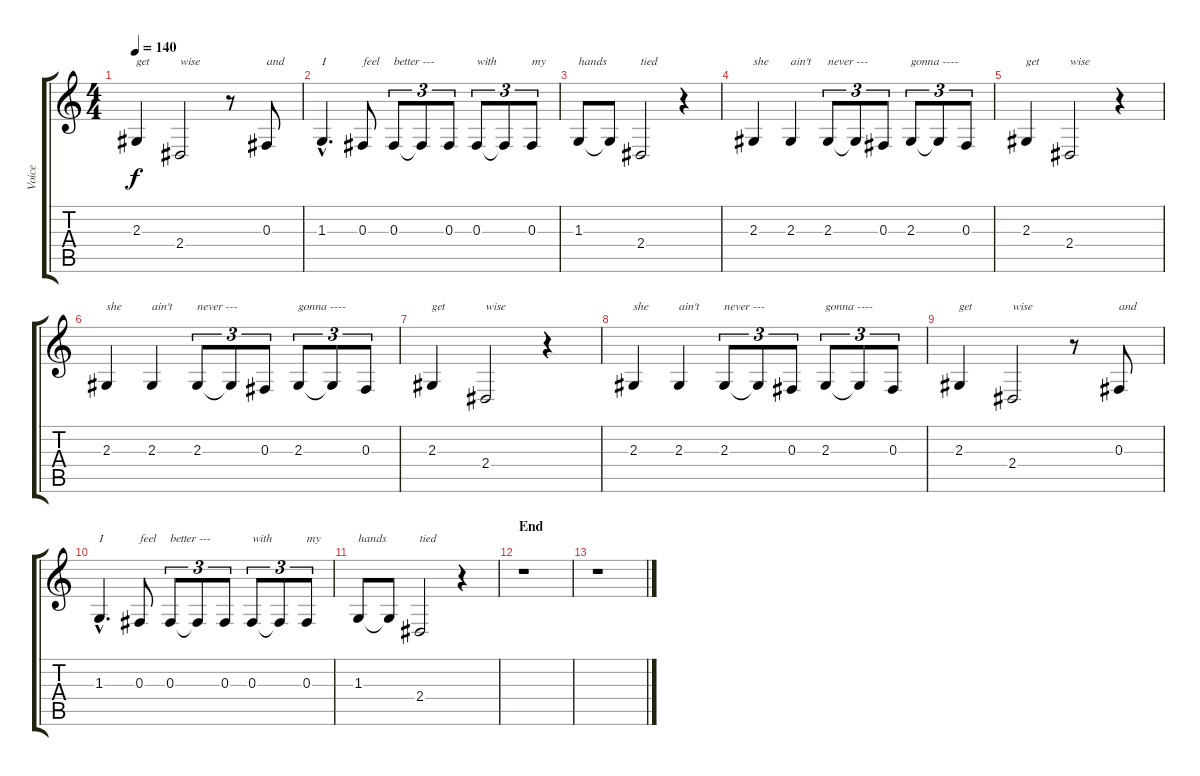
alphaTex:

\track ("Voice" "Voice") {instrument lead2sawtooth}
\staff {score tabs}
\tuning (Eb4 Bb3 Gb3 Db3 Ab2 Eb2) {hide}
\ts (4 4)
\tempo 140
\clef g2
\ks c
2.3.4{txt "get" dy f} 2.4.2{txt "wise"} r.8 0.3.8{txt "and"} |
1.3{hac}.4{d txt "I"} 0.3.8{txt "feel"} 0.3.8{tu (3 2) txt "better ---"} 0.3{t}.8{tu (3 2)} 0.3.8{tu (3 2)} 0.3.8{tu (3 2) txt "with"} 0.3{t}.8{tu (3 2)} 0.3.8{tu (3 2) txt "my"} |
1.3.8{txt "hands"} 1.3{t}.8 2.4.2{txt "tied"} r.4 |
2.3.4{txt "she"} 2.3.4{txt "ain't"} 2.3.8{tu (3 2) txt "never ---"} 2.3{t}.8{tu (3 2)} 0.3.8{tu (3 2)} 2.3.8{tu (3 2) txt "gonna ----"} 2.3{t}.8{tu (3 2)} 0.3.8{tu (3 2)} |
2.3.4{txt "get"} 2.4.2{txt "wise"} r.4 |
2.3.4{txt "she"} 2.3.4{txt "ain't"} 2.3.8{tu (3 2) txt "never ---"} 2.3{t}.8{tu (3 2)} 0.3.8{tu (3 2)} 2.3.8{tu (3 2) txt "gonna ----"} 2.3{t}.8{tu (3 2)} 0.3.8{tu (3 2)} |
2.3.4{txt "get"} 2.4.2{txt "wise"} r.4 |
2.3.4{txt "she"} 2.3.4{txt "ain't"} 2.3.8{tu (3 2) txt "never ---"} 2.3{t}.8{tu (3 2)} 0.3.8{tu (3 2)} 2.3.8{tu (3 2) txt "gonna ----"} 2.3{t}.8{tu (3 2)} 0.3.8{tu (3 2)} |
2.3.4{txt "get"} 2.4.2{txt "wise"} r.8 0.3.8{txt "and"} |
1.3{hac}.4{d txt "I"} 0.3.8{txt "feel"} 0.3.8{tu (3 2) txt "better ---"} 0.3{t}.8{tu (3 2)} 0.3.8{tu (3 2)} 0.3.8{tu (3 2) txt "with"} 0.3{t}.8{tu (3 2)} 0.3.8{tu (3 2) txt "my"} |
1.3.8{txt "hands"} 1.3{t}.8 2.4.2{txt "tied"} r.4 |
\section ("" "End")
r.1 |
r.1
